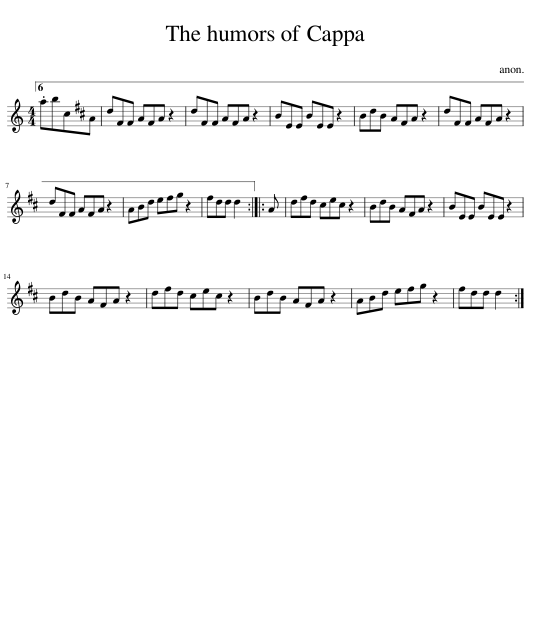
X:1
L:1/8
M:4/4
I:linebreak $
K:C
V:1 treble
V:1
 .abcA | d^FF AFA z2 | d^FF AFA z2 | BEE BEE z2 | BdB A^FA z2 | %5
 d^FF AFA z2 |$ d^FF AFA z2 | ABd e^fg z2 | ^fdd d2 :: A | %10
 d^fd ^cec z2 | BdB A^FA z2 | BEE BEE z2 |$ BdB A^FA z2 | d^fd ^cec z2 | %15
 BdB A^FA z2 | ABd e^fg z2 | ^fdd d2 :| %18
